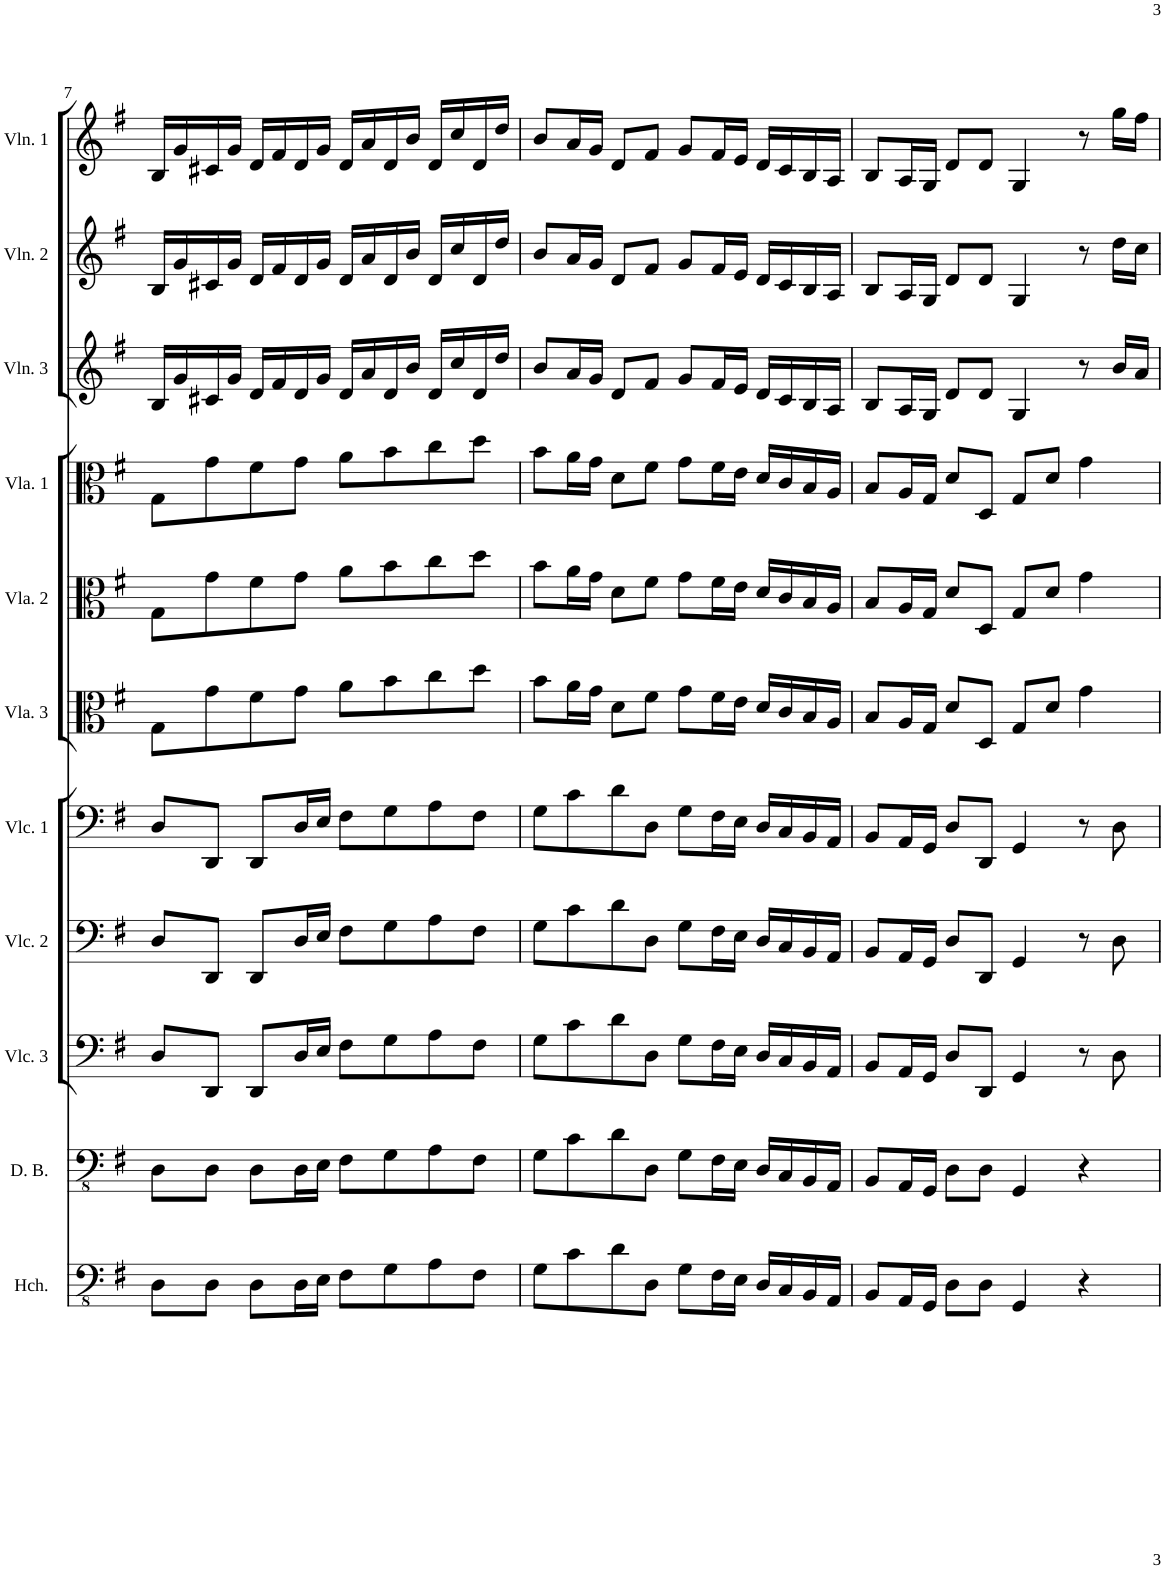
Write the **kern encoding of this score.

**kern	**kern	**kern	**kern	**kern	**kern	**kern	**kern	**kern	**kern	**kern
*part11	*part10	*part9	*part8	*part7	*part6	*part5	*part4	*part3	*part2	*part1
*staff11	*staff10	*staff9	*staff8	*staff7	*staff6	*staff5	*staff4	*staff3	*staff2	*staff1
*I"Harpsichord	*I"Double Bs.	*I"Cello III	*I"Cello II	*I"Cello I	*I"Viola III	*I"Viola II	*I"Viola I	*I"Violin III	*I"Violin II	*I"Violin I
*I'Hch.	*I'D. B.	*	*	*	*I'Vla. 3	*I'Vla. 2	*I'Vla. 1	*I'Vln. 3	*I'Vln. 2	*I'Vln. 1
!!LO:PB:g=z
*clefFv4	*clefFv4	*clefF4	*clefF4	*clefF4	*clefC3	*clefC3	*clefC3	*clefG2	*clefG2	*clefG2
*	*Trd7c12	*	*	*	*	*	*	*	*	*
*k[f#]	*k[f#]	*k[f#]	*k[f#]	*k[f#]	*k[f#]	*k[f#]	*k[f#]	*k[f#]	*k[f#]	*k[f#]
*G:	*G:	*G:	*G:	*G:	*G:	*G:	*G:	*G:	*G:	*G:
*M4/4	*M4/4	*M4/4	*M4/4	*M4/4	*M4/4	*M4/4	*M4/4	*M4/4	*M4/4	*M4/4
*met(c)	*met(c)	*met(c)	*met(c)	*met(c)	*met(c)	*met(c)	*met(c)	*met(c)	*met(c)	*met(c)
=7	=7	=7	=7	=7	=7	=7	=7	=7	=7	=7
8DD\L	8DD\L	8D/L	8D/L	8D/L	8G\L	8G\L	8G\L	16B/LL	16B/LL	16B/LL
.	.	.	.	.	.	.	.	16g/	16g/	16g/
8DD\J	8DD\J	8DD/J	8DD/J	8DD/J	8g\	8g\	8g\	16c#X/	16c#X/	16c#X/
.	.	.	.	.	.	.	.	16g/JJ	16g/JJ	16g/JJ
8DD\L	8DD\L	8DD/L	8DD/L	8DD/L	8f#\	8f#\	8f#\	16d/LL	16d/LL	16d/LL
.	.	.	.	.	.	.	.	16f#/	16f#/	16f#/
16DD\L	16DD\L	16D/L	16D/L	16D/L	8g\J	8g\J	8g\J	16d/	16d/	16d/
16EE\JJ	16EE\JJ	16E/JJ	16E/JJ	16E/JJ	.	.	.	16g/JJ	16g/JJ	16g/JJ
8FF#\L	8FF#\L	8F#\L	8F#\L	8F#\L	8a\L	8a\L	8a\L	16d/LL	16d/LL	16d/LL
.	.	.	.	.	.	.	.	16a/	16a/	16a/
8GG\	8GG\	8G\	8G\	8G\	8b\	8b\	8b\	16d/	16d/	16d/
.	.	.	.	.	.	.	.	16b/JJ	16b/JJ	16b/JJ
8AA\	8AA\	8A\	8A\	8A\	8cc\	8cc\	8cc\	16d/LL	16d/LL	16d/LL
.	.	.	.	.	.	.	.	16cc/	16cc/	16cc/
8FF#\J	8FF#\J	8F#\J	8F#\J	8F#\J	8dd\J	8dd\J	8dd\J	16d/	16d/	16d/
.	.	.	.	.	.	.	.	16dd/JJ	16dd/JJ	16dd/JJ
=8	=8	=8	=8	=8	=8	=8	=8	=8	=8	=8
8GG\L	8GG\L	8G\L	8G\L	8G\L	8b\L	8b\L	8b\L	8b/L	8b/L	8b/L
8C\	8C\	8c\	8c\	8c\	16a\L	16a\L	16a\L	16a/L	16a/L	16a/L
.	.	.	.	.	16g\JJ	16g\JJ	16g\JJ	16g/JJ	16g/JJ	16g/JJ
8D\	8D\	8d\	8d\	8d\	8d\L	8d\L	8d\L	8d/L	8d/L	8d/L
8DD\J	8DD\J	8D\J	8D\J	8D\J	8f#\J	8f#\J	8f#\J	8f#/J	8f#/J	8f#/J
8GG\L	8GG\L	8G\L	8G\L	8G\L	8g\L	8g\L	8g\L	8g/L	8g/L	8g/L
16FF#\L	16FF#\L	16F#\L	16F#\L	16F#\L	16f#\L	16f#\L	16f#\L	16f#/L	16f#/L	16f#/L
16EE\JJ	16EE\JJ	16E\JJ	16E\JJ	16E\JJ	16e\JJ	16e\JJ	16e\JJ	16e/JJ	16e/JJ	16e/JJ
16DD/LL	16DD/LL	16D/LL	16D/LL	16D/LL	16d/LL	16d/LL	16d/LL	16d/LL	16d/LL	16d/LL
16CC/	16CC/	16C/	16C/	16C/	16c/	16c/	16c/	16c/	16c/	16c/
16BBB/	16BBB/	16BB/	16BB/	16BB/	16B/	16B/	16B/	16B/	16B/	16B/
16AAA/JJ	16AAA/JJ	16AA/JJ	16AA/JJ	16AA/JJ	16A/JJ	16A/JJ	16A/JJ	16A/JJ	16A/JJ	16A/JJ
=9	=9	=9	=9	=9	=9	=9	=9	=9	=9	=9
8BBB/L	8BBB/L	8BB/L	8BB/L	8BB/L	8B/L	8B/L	8B/L	8B/L	8B/L	8B/L
16AAA/L	16AAA/L	16AA/L	16AA/L	16AA/L	16A/L	16A/L	16A/L	16A/L	16A/L	16A/L
16GGG/JJ	16GGG/JJ	16GG/JJ	16GG/JJ	16GG/JJ	16G/JJ	16G/JJ	16G/JJ	16G/JJ	16G/JJ	16G/JJ
8DD\L	8DD\L	8D/L	8D/L	8D/L	8d/L	8d/L	8d/L	8d/L	8d/L	8d/L
8DD\J	8DD\J	8DD/J	8DD/J	8DD/J	8D/J	8D/J	8D/J	8d/J	8d/J	8d/J
4GGG/	4GGG/	4GG/	4GG/	4GG/	8G/L	8G/L	8G/L	4G/	4G/	4G/
.	.	.	.	.	8d/J	8d/J	8d/J	.	.	.
4r	4r	8r	8r	8r	4g\	4g\	4g\	8r	8r	8r
.	.	8D\	8D\	8D\	.	.	.	16b/LL	16dd\LL	16gg\LL
.	.	.	.	.	.	.	.	16a/JJ	16cc\JJ	16ff#\JJ
=	=	=	=	=	=	=	=	=	=	=
*-	*-	*-	*-	*-	*-	*-	*-	*-	*-	*-
